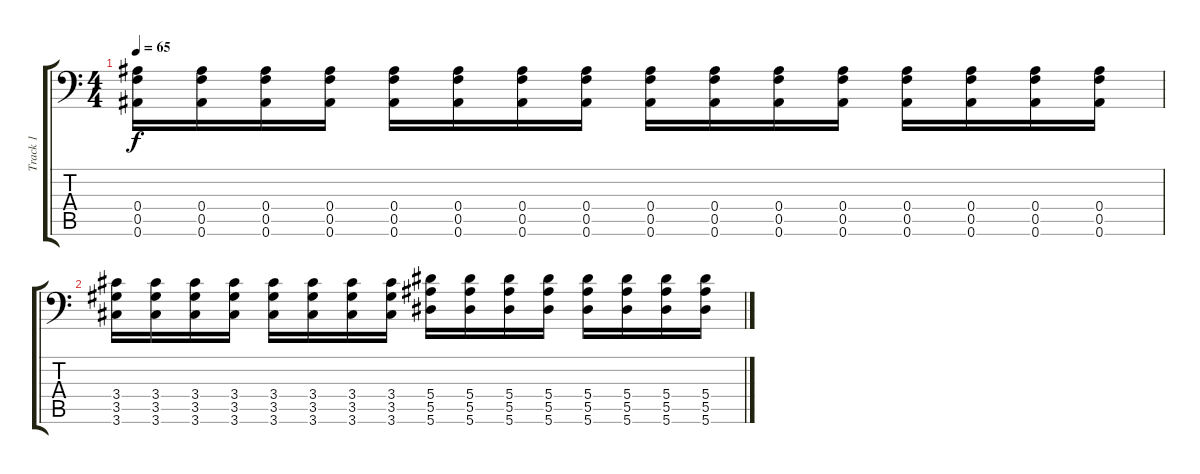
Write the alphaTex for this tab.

\track ("Track 1" "Track 1") {instrument distortionguitar}
\staff {score tabs}
\tuning (C4 G3 Eb3 Bb2 F2 Bb1) {hide}
\ts (4 4)
\tempo 65
\clef f4
\ks c
(0.4 0.5 0.6).16{dy f} (0.4 0.5 0.6).16 (0.4 0.5 0.6).16 (0.4 0.5 0.6).16 (0.4 0.5 0.6).16 (0.4 0.5 0.6).16 (0.4 0.5 0.6).16 (0.4 0.5 0.6).16 (0.4 0.5 0.6).16 (0.4 0.5 0.6).16 (0.4 0.5 0.6).16 (0.4 0.5 0.6).16 (0.4 0.5 0.6).16 (0.4 0.5 0.6).16 (0.4 0.5 0.6).16 (0.4 0.5 0.6).16 |
(3.4 3.5 3.6).16 (3.4 3.5 3.6).16 (3.4 3.5 3.6).16 (3.4 3.5 3.6).16 (3.4 3.5 3.6).16 (3.4 3.5 3.6).16 (3.4 3.5 3.6).16 (3.4 3.5 3.6).16 (5.4 5.5 5.6).16 (5.4 5.5 5.6).16 (5.4 5.5 5.6).16 (5.4 5.5 5.6).16 (5.4 5.5 5.6).16 (5.4 5.5 5.6).16 (5.4 5.5 5.6).16 (5.4 5.5 5.6).16
